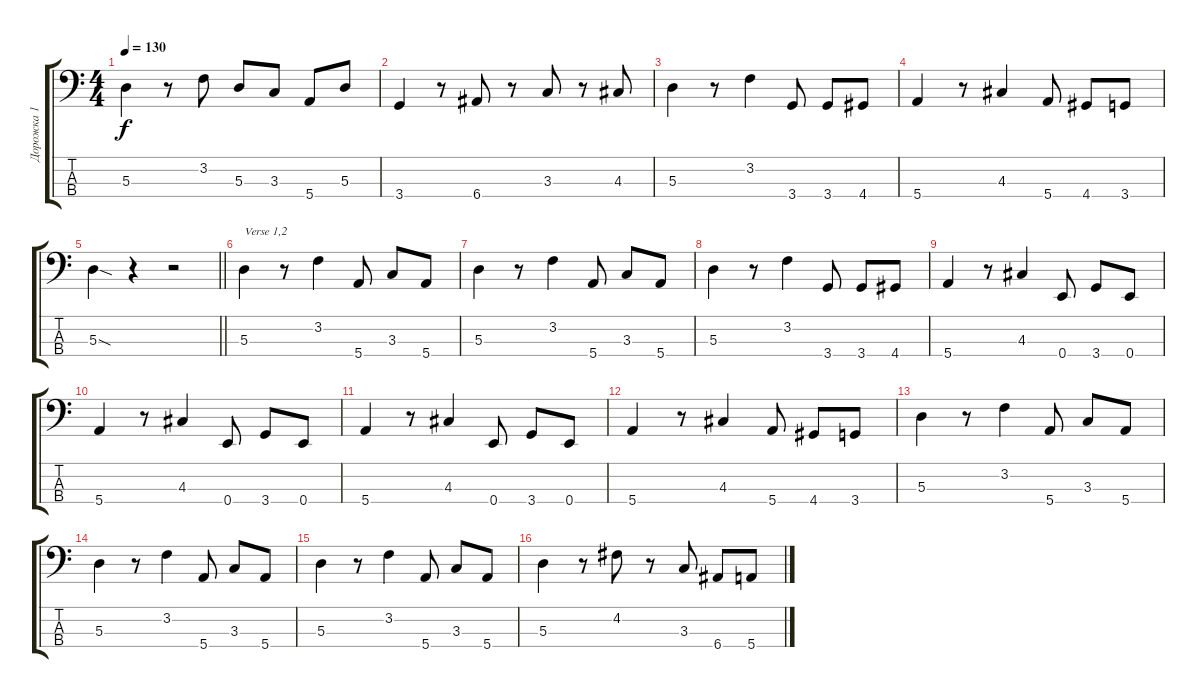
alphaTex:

\track ("Дорожка 1" "Дорожка 1") {instrument slapbass1}
\staff {score tabs}
\tuning (G2 D2 A1 E1) {hide}
\ts (4 4)
\tempo 130
\clef f4
\ks c
5.3.4{dy f} r.8 3.2.8 5.3.8 3.3.8 5.4.8 5.3.8 |
3.4.4 r.8 6.4.8 r.8 3.3.8 r.8 4.3.8 |
5.3.4 r.8 3.2.4 3.4.8 3.4.8 4.4.8 |
5.4.4 r.8 4.3.4 5.4.8 4.4.8 3.4.8 |
\barLineRight lightlight
5.3{sod}.4 r.4 r.2 |
5.3.4{txt "Verse 1,2"} r.8 3.2.4 5.4.8 3.3.8 5.4.8 |
5.3.4 r.8 3.2.4 5.4.8 3.3.8 5.4.8 |
5.3.4 r.8 3.2.4 3.4.8 3.4.8 4.4.8 |
5.4.4 r.8 4.3.4 0.4.8 3.4.8 0.4.8 |
5.4.4 r.8 4.3.4 0.4.8 3.4.8 0.4.8 |
5.4.4 r.8 4.3.4 0.4.8 3.4.8 0.4.8 |
5.4.4 r.8 4.3.4 5.4.8 4.4.8 3.4.8 |
5.3.4 r.8 3.2.4 5.4.8 3.3.8 5.4.8 |
5.3.4 r.8 3.2.4 5.4.8 3.3.8 5.4.8 |
5.3.4 r.8 3.2.4 5.4.8 3.3.8 5.4.8 |
5.3.4 r.8 4.2.8 r.8 3.3.8 6.4.8 5.4.8
